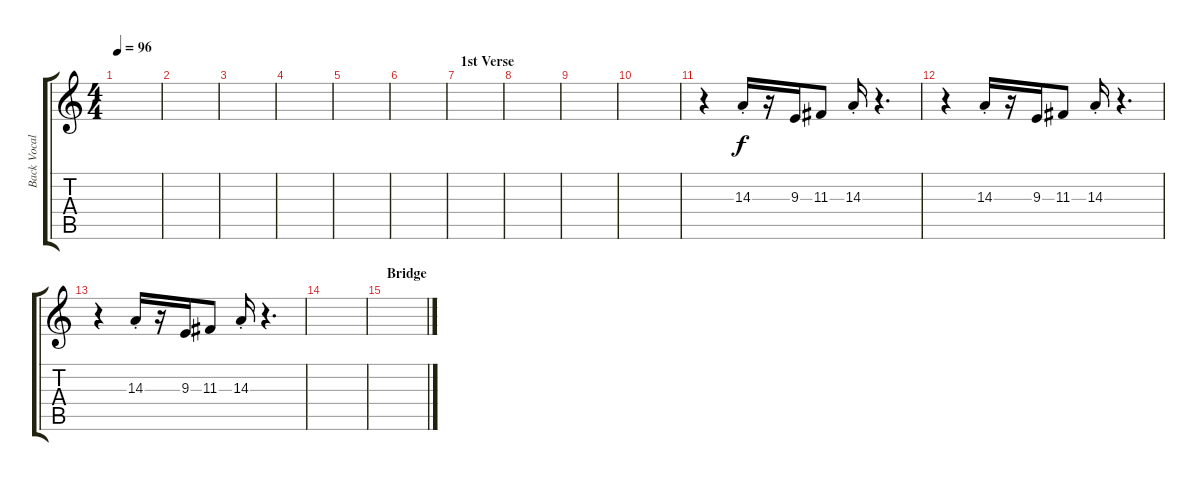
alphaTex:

\track ("Back Vocals" "Back Vocal") {instrument tenorsax}
\staff {score tabs}
\tuning (E4 B3 G3 D3 A2 E2) {hide}
\ts (4 4)
\tempo 96
\clef g2
\ks c
|
|
|
|
|
|
\section ("" "1st Verse")
|
|
|
|
r.4 14.3{st}.16 r.16 9.3.16 11.3.8 14.3{st}.16 r.4{d} |
r.4 14.3{st}.16 r.16 9.3.16 11.3.8 14.3{st}.16 r.4{d} |
r.4 14.3{st}.16 r.16 9.3.16 11.3.8 14.3{st}.16 r.4{d} |
|
\section ("" "Bridge")
